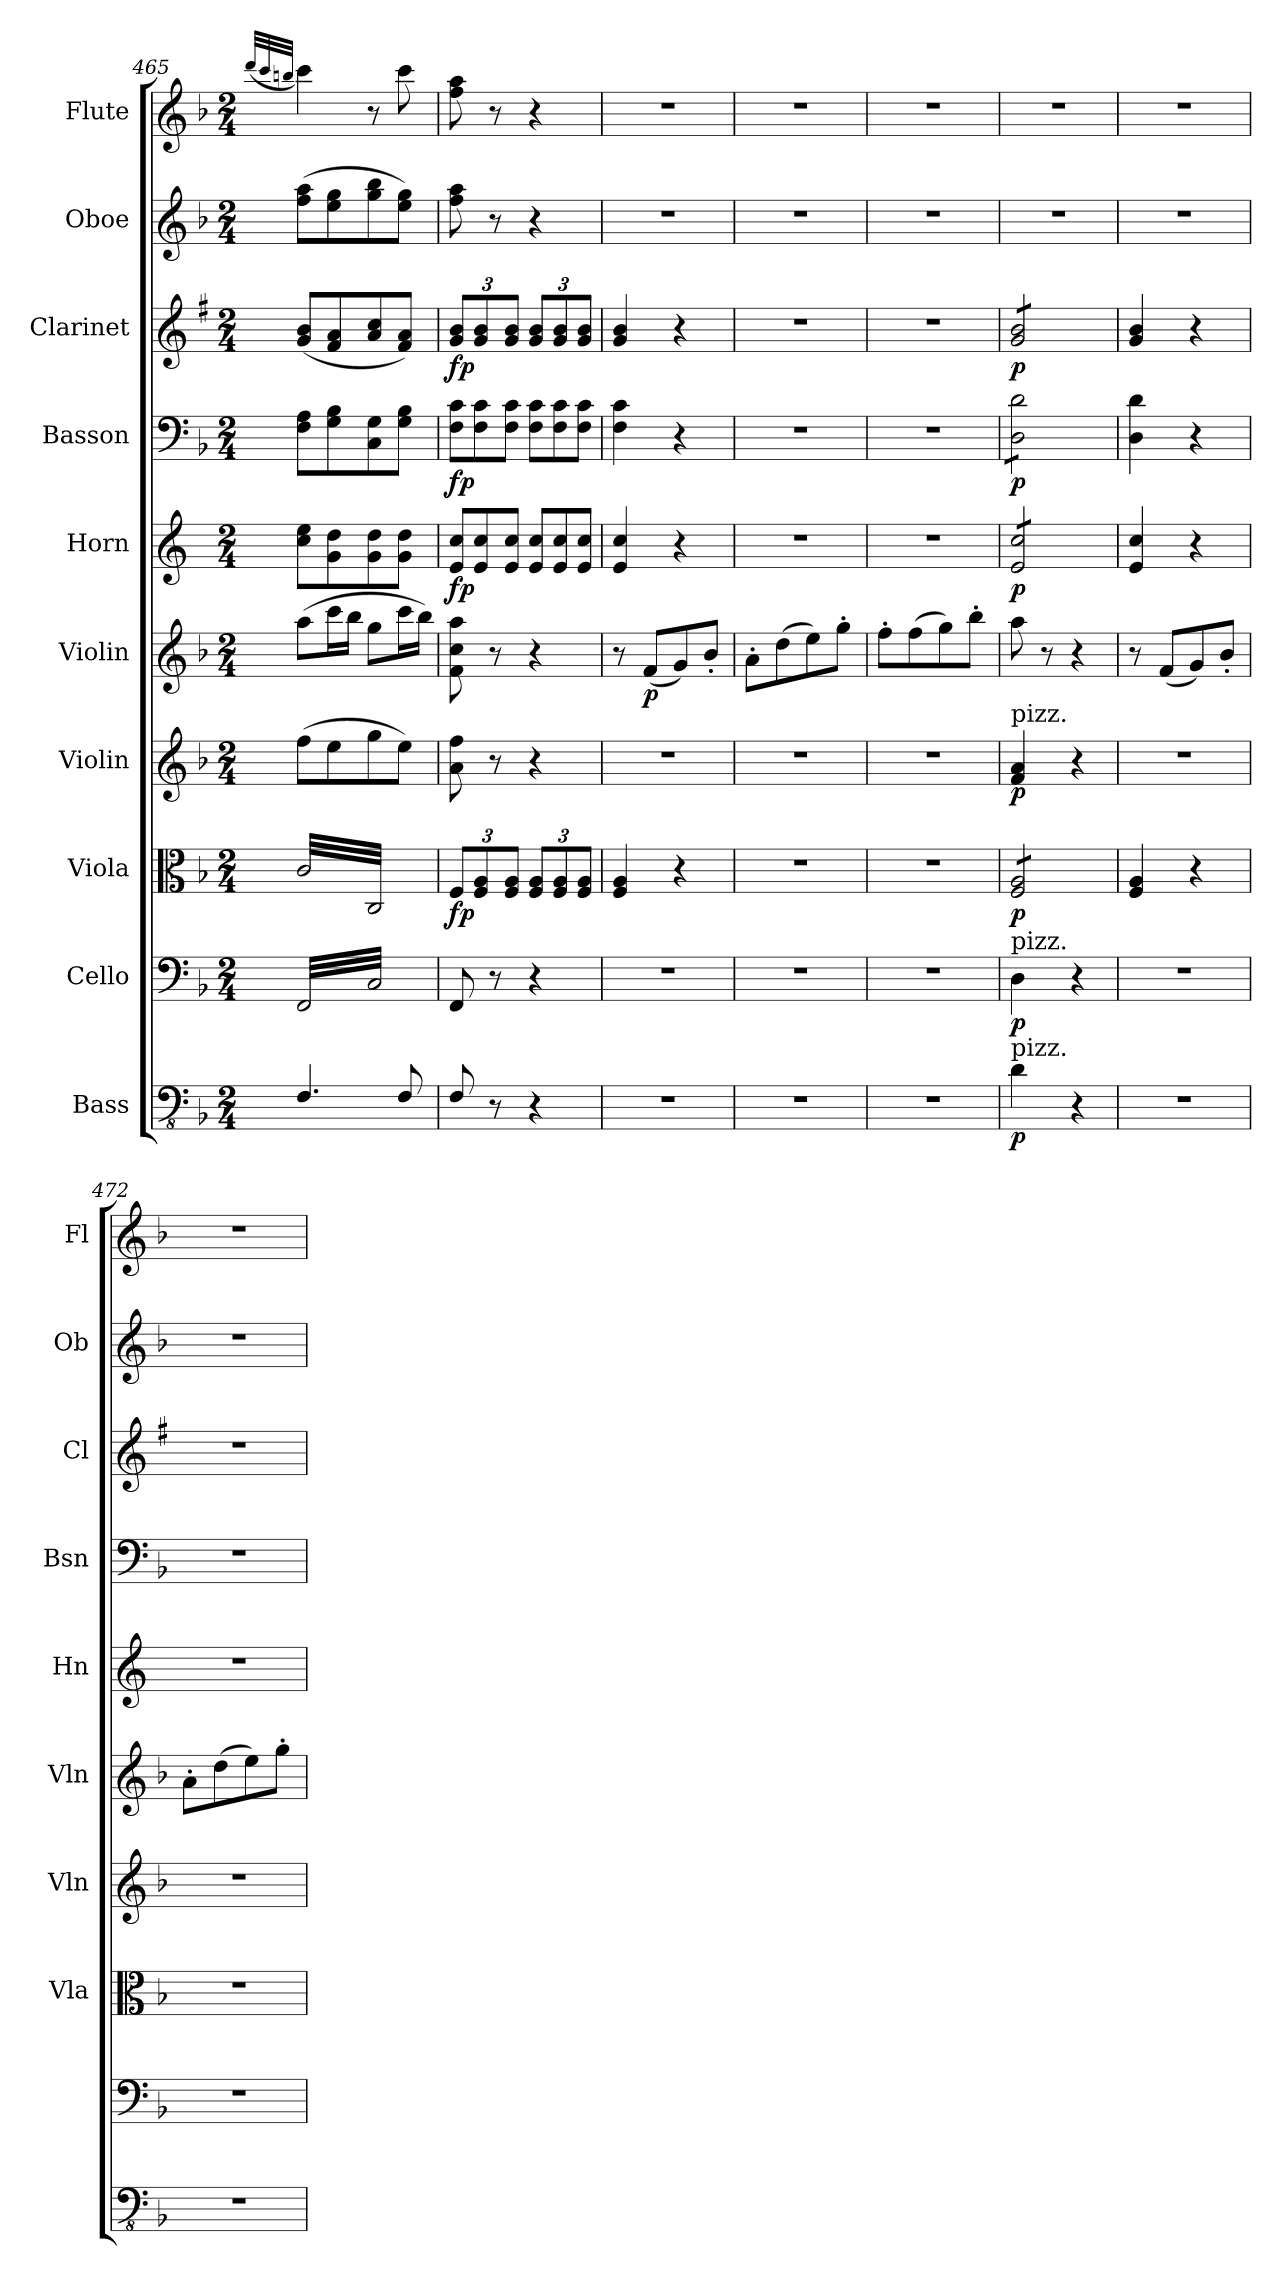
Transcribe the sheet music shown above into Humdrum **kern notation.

**kern	**dynam	**kern	**dynam	**kern	**dynam	**kern	**dynam	**kern	**dynam	**kern	**dynam	**kern	**dynam	**kern	**dynam	**kern	**kern
*part10	*part10	*part9	*part9	*part8	*part8	*part7	*part7	*part6	*part6	*part5	*part5	*part4	*part4	*part3	*part3	*part2	*part1
*staff10	*staff10	*staff9	*staff9	*staff8	*staff8	*staff7	*staff7	*staff6	*staff6	*staff5	*staff5	*staff4	*staff4	*staff3	*staff3	*staff2	*staff1
*I"Bass	*	*I"Cello	*	*I"Viola	*	*I"Violin	*	*I"Violin	*	*I"Horn	*	*I"Basson	*	*I"Clarinet	*	*I"Oboe	*I"Flute
*	*	*	*	*I'Vla	*	*I'Vln	*	*I'Vln	*	*I'Hn	*	*I'Bsn	*	*I'Cl	*	*I'Ob	*I'Fl
*clefFv4	*	*clefF4	*	*clefC3	*	*clefG2	*	*clefG2	*	*clefG2	*	*clefF4	*	*clefG2	*	*clefG2	*clefG2
*ITrd7c12	*	*	*	*	*	*	*	*	*	*ITrd4c7	*	*	*	*ITrd1c2	*	*	*
*k[b-]	*	*k[b-]	*	*k[b-]	*	*k[b-]	*	*k[b-]	*	*k[b-]	*	*k[b-]	*	*k[b-]	*	*k[b-]	*k[b-]
*M2/4	*	*M2/4	*	*M2/4	*	*M2/4	*	*M2/4	*	*M2/4	*	*M2/4	*	*M2/4	*	*M2/4	*M2/4
=465	=465	=465	=465	=465	=465	=465	=465	=465	=465	=465	=465	=465	=465	=465	=465	=465	=465
.	.	.	.	.	.	.	.	.	.	.	.	.	.	.	.	.	(<32qddd/LLL
.	.	.	.	.	.	.	.	.	.	.	.	.	.	.	.	.	32qccc/
.	.	.	.	.	.	.	.	.	.	.	.	.	.	.	.	.	32qbbn/JJJ
*	*	*tremolo	*	*	*	*	*	*	*	*	*	*	*	*	*	*	*
*	*	*	*	*tremolo	*	*	*	*	*	*	*	*	*	*	*	*	*
4.FFF/	.	32FF/LLL	.	32c/LLL	.	(>8ff\L	.	(>8aa\L	.	8f\ 8a\L	.	8F\ 8A\L	.	(<8f/ 8a/L	.	(>8ff\ 8aa\L	4ccc\)
.	.	32C/	.	32C/	.	.	.	.	.	.	.	.	.	.	.	.	.
.	.	32FF/	.	32c/	.	.	.	.	.	.	.	.	.	.	.	.	.
.	.	32C/	.	32C/	.	.	.	.	.	.	.	.	.	.	.	.	.
.	.	32FF/	.	32c/	.	8ee\	.	16ccc\L	.	8c\ 8g\	.	8G\ 8B-\	.	8e/ 8g/	.	8ee\ 8gg\	.
.	.	32C/	.	32C/	.	.	.	.	.	.	.	.	.	.	.	.	.
.	.	32FF/	.	32c/	.	.	.	16bb-\JJ	.	.	.	.	.	.	.	.	.
.	.	32C/	.	32C/	.	.	.	.	.	.	.	.	.	.	.	.	.
.	.	32FF/	.	32c/	.	8gg\	.	8gg\L	.	8c\ 8g\	.	8C\ 8G\	.	8g/ 8b-/	.	8gg\ 8bb-\	8r
.	.	32C/	.	32C/	.	.	.	.	.	.	.	.	.	.	.	.	.
.	.	32FF/	.	32c/	.	.	.	.	.	.	.	.	.	.	.	.	.
.	.	32C/	.	32C/	.	.	.	.	.	.	.	.	.	.	.	.	.
8FFF/	.	32FF/	.	32c/	.	8ee\J)	.	16ccc\L	.	8c\ 8g\J	.	8G\ 8B-\J	.	8e/ 8g/J)	.	8ee\ 8gg\J)	8ccc\
.	.	32C/	.	32C/	.	.	.	.	.	.	.	.	.	.	.	.	.
.	.	32FF/	.	32c/	.	.	.	16bb-\JJ)	.	.	.	.	.	.	.	.	.
.	.	32C/JJJ	.	32C/JJJ	.	.	.	.	.	.	.	.	.	.	.	.	.
*	*	*	*	*Xtremolo	*	*	*	*	*	*	*	*	*	*	*	*	*
*	*	*Xtremolo	*	*	*	*	*	*	*	*	*	*	*	*	*	*	*
=466	=466	=466	=466	=466	=466	=466	=466	=466	=466	=466	=466	=466	=466	=466	=466	=466	=466
*	*	*	*	*Xbrackettup	*	*	*	*	*	*Xtuplet	*	*Xtuplet	*	*Xbrackettup	*	*	*
!	!	!	!	!	!LO:DY:b	!	!	!	!	!	!LO:DY:b	!	!LO:DY:b	!	!LO:DY:b	!	!
8FFF/	.	8FF/	.	12F/L	fp	8a\ 8ff\	.	8f\ 8cc\ 8aa\	.	12A/ 12f/L	fp	12F\ 12c\L	fp	12f/ 12a/L	fp	8ff\ 8aa\	8ff\ 8aa\
.	.	.	.	.	.	.	.	.	.	.	.	.	.	.	.	.	.
.	.	.	.	.	.	.	.	.	.	.	.	.	.	.	.	.	.
.	.	.	.	12F/ 12A/	.	.	.	.	.	12A/ 12f/	.	12F\ 12c\	.	12f/ 12a/	.	.	.
.	.	.	.	.	.	.	.	.	.	.	.	.	.	.	.	.	.
8r	.	8r	.	.	.	8r	.	8r	.	.	.	.	.	.	.	8r	8r
.	.	.	.	.	.	.	.	.	.	.	.	.	.	.	.	.	.
.	.	.	.	12F/ 12A/J	.	.	.	.	.	12A/ 12f/J	.	12F\ 12c\J	.	12f/ 12a/J	.	.	.
.	.	.	.	.	.	.	.	.	.	.	.	.	.	.	.	.	.
.	.	.	.	.	.	.	.	.	.	.	.	.	.	.	.	.	.
4r	.	4r	.	12F/ 12A/L	.	4r	.	4r	.	12A/ 12f/L	.	12F\ 12c\L	.	12f/ 12a/L	.	4r	4r
.	.	.	.	12F/ 12A/	.	.	.	.	.	12A/ 12f/	.	12F\ 12c\	.	12f/ 12a/	.	.	.
.	.	.	.	12F/ 12A/J	.	.	.	.	.	12A/ 12f/J	.	12F\ 12c\J	.	12f/ 12a/J	.	.	.
=467	=467	=467	=467	=467	=467	=467	=467	=467	=467	=467	=467	=467	=467	=467	=467	=467	=467
2r	.	2r	.	4F/ 4A/	.	2r	.	8r	.	4A/ 4f/	.	4F\ 4c\	.	4f/ 4a/	.	2r	2r
!	!	!	!	!	!	!	!	!	!LO:DY:b	!	!	!	!	!	!	!	!
.	.	.	.	.	.	.	.	(<8f/L	p	.	.	.	.	.	.	.	.
.	.	.	.	4r	.	.	.	8g/)	.	4r	.	4r	.	4r	.	.	.
.	.	.	.	.	.	.	.	8b-'/J	.	.	.	.	.	.	.	.	.
!!LO:PB:g=z
=468	=468	=468	=468	=468	=468	=468	=468	=468	=468	=468	=468	=468	=468	=468	=468	=468	=468
2r	.	2r	.	2r	.	2r	.	8a'\L	.	2r	.	2r	.	2r	.	2r	2r
.	.	.	.	.	.	.	.	(>8dd\	.	.	.	.	.	.	.	.	.
.	.	.	.	.	.	.	.	8ee\)	.	.	.	.	.	.	.	.	.
.	.	.	.	.	.	.	.	8gg'\J	.	.	.	.	.	.	.	.	.
=469	=469	=469	=469	=469	=469	=469	=469	=469	=469	=469	=469	=469	=469	=469	=469	=469	=469
2r	.	2r	.	2r	.	2r	.	8ff'\L	.	2r	.	2r	.	2r	.	2r	2r
.	.	.	.	.	.	.	.	(>8ff\	.	.	.	.	.	.	.	.	.
.	.	.	.	.	.	.	.	8gg\)	.	.	.	.	.	.	.	.	.
.	.	.	.	.	.	.	.	8bb-'\J	.	.	.	.	.	.	.	.	.
=470	=470	=470	=470	=470	=470	=470	=470	=470	=470	=470	=470	=470	=470	=470	=470	=470	=470
!	!	!	!	!	!	!LO:TX:a:t=pizz.	!	!	!	!	!	!	!	!	!	!	!
!	!	!LO:TX:a:t=pizz.	!	!	!	!	!	!	!	!	!	!	!	!	!	!	!
!LO:TX:a:t=pizz.	!	!	!	!	!	!	!	!	!	!	!	!	!	!	!	!	!
!	!LO:DY:b	!	!LO:DY:b	!	!LO:DY:b	!	!LO:DY:b	!	!	!	!LO:DY:b	!	!LO:DY:b	!	!LO:DY:b	!	!
*	*	*	*	*tremolo	*	*	*	*	*	*	*	*	*	*	*	*	*
*	*	*	*	*	*	*	*	*	*	*tremolo	*	*	*	*	*	*	*
*	*	*	*	*	*	*	*	*	*	*	*	*tremolo	*	*	*	*	*
*	*	*	*	*	*	*	*	*	*	*	*	*	*	*tremolo	*	*	*
4DD\	p	4D\	p	12F/ 12A/L	p	4f/ 4a/	p	8aa\	.	12A/ 12f/L	p	12D\ 12d\L	p	12f/ 12a/L	p	2r	2r
.	.	.	.	12F/ 12A/	.	.	.	.	.	12A/ 12f/	.	12D\ 12d\	.	12f/ 12a/	.	.	.
.	.	.	.	.	.	.	.	8r	.	.	.	.	.	.	.	.	.
.	.	.	.	12F/ 12A/	.	.	.	.	.	12A/ 12f/	.	12D\ 12d\	.	12f/ 12a/	.	.	.
4r	.	4r	.	12F/ 12A/	.	4r	.	4r	.	12A/ 12f/	.	12D\ 12d\	.	12f/ 12a/	.	.	.
.	.	.	.	12F/ 12A/	.	.	.	.	.	12A/ 12f/	.	12D\ 12d\	.	12f/ 12a/	.	.	.
.	.	.	.	12F/ 12A/J	.	.	.	.	.	12A/ 12f/J	.	12D\ 12d\J	.	12f/ 12a/J	.	.	.
*	*	*	*	*	*	*	*	*	*	*	*	*	*	*Xtremolo	*	*	*
*	*	*	*	*	*	*	*	*	*	*	*	*Xtremolo	*	*	*	*	*
*	*	*	*	*	*	*	*	*	*	*Xtremolo	*	*	*	*	*	*	*
*	*	*	*	*Xtremolo	*	*	*	*	*	*	*	*	*	*	*	*	*
=471	=471	=471	=471	=471	=471	=471	=471	=471	=471	=471	=471	=471	=471	=471	=471	=471	=471
2r	.	2r	.	4F/ 4A/	.	2r	.	8r	.	4A/ 4f/	.	4D\ 4d\	.	4f/ 4a/	.	2r	2r
.	.	.	.	.	.	.	.	(<8f/L	.	.	.	.	.	.	.	.	.
.	.	.	.	4r	.	.	.	8g/)	.	4r	.	4r	.	4r	.	.	.
.	.	.	.	.	.	.	.	8b-'/J	.	.	.	.	.	.	.	.	.
=472	=472	=472	=472	=472	=472	=472	=472	=472	=472	=472	=472	=472	=472	=472	=472	=472	=472
2r	.	2r	.	2r	.	2r	.	8a'\L	.	2r	.	2r	.	2r	.	2r	2r
.	.	.	.	.	.	.	.	(>8dd\	.	.	.	.	.	.	.	.	.
.	.	.	.	.	.	.	.	8ee\)	.	.	.	.	.	.	.	.	.
.	.	.	.	.	.	.	.	8gg'\J	.	.	.	.	.	.	.	.	.
=	=	=	=	=	=	=	=	=	=	=	=	=	=	=	=	=	=
*-	*-	*-	*-	*-	*-	*-	*-	*-	*-	*-	*-	*-	*-	*-	*-	*-	*-
